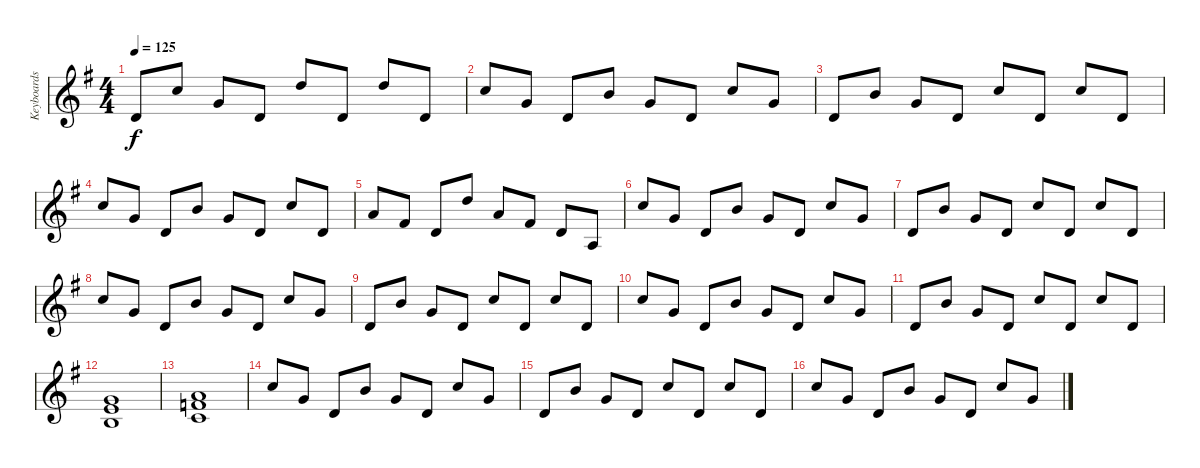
\track ("Keyboards" "Keyboards") {instrument pad1newage}
\staff {score}
\tuning (E4 B3 G3 D3 A2 E2) {hide}
\ts (4 4)
\tempo 125
\clef g2
\ks g
7.3.8{dy f} 8.1.8 8.2.8 7.3.8 10.1.8 7.3.8 10.1.8 7.3.8 |
8.1.8 8.2.8 7.3.8 7.1.8 8.2.8 7.3.8 8.1.8 8.2.8 |
7.3.8 7.1.8 8.2.8 7.3.8 8.1.8 7.3.8 8.1.8 7.3.8 |
8.1.8 8.2.8 7.3.8 7.1.8 8.2.8 7.3.8 8.1.8 7.3.8 |
10.2.8 11.3.8 12.4.8 10.1.8 10.2.8 11.3.8 12.4.8 12.5.8 |
8.1.8 8.2.8 7.3.8 7.1.8 8.2.8 7.3.8 8.1.8 8.2.8 |
7.3.8 7.1.8 8.2.8 7.3.8 8.1.8 7.3.8 8.1.8 7.3.8 |
8.1.8 8.2.8 7.3.8 7.1.8 8.2.8 7.3.8 8.1.8 8.2.8 |
7.3.8 7.1.8 8.2.8 7.3.8 8.1.8 7.3.8 8.1.8 7.3.8 |
8.1.8 8.2.8 7.3.8 7.1.8 8.2.8 7.3.8 8.1.8 8.2.8 |
7.3.8 7.1.8 8.2.8 7.3.8 8.1.8 7.3.8 8.1.8 7.3.8 |
(3.1 5.2 4.3).1 |
(5.1 6.2 5.3).1 |
8.1.8 8.2.8 7.3.8 7.1.8 8.2.8 7.3.8 8.1.8 8.2.8 |
7.3.8 7.1.8 8.2.8 7.3.8 8.1.8 7.3.8 8.1.8 7.3.8 |
8.1.8 8.2.8 7.3.8 7.1.8 8.2.8 7.3.8 8.1.8 8.2.8
